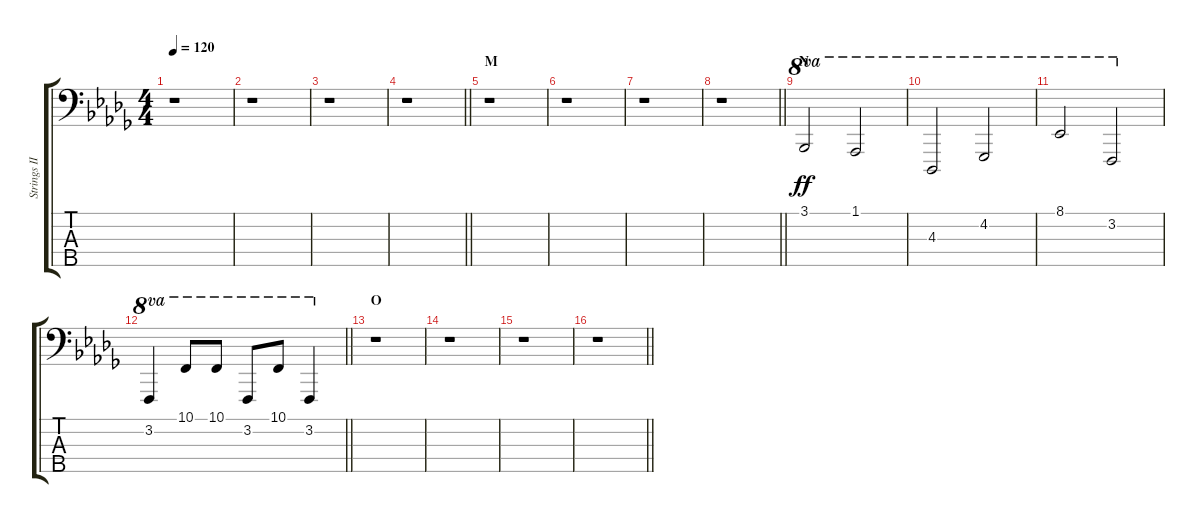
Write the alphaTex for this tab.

\track ("Strings II" "Strings II") {instrument stringensemble1}
\staff {score tabs}
\tuning (G2 D2 A1 E1 B0) {hide}
\ts (4 4)
\tempo 120
\clef f4
\ks db
r.1{dy ff} |
r.1 |
r.1 |
\barLineRight lightlight
r.1 |
\section ("" "M")
r.1 |
r.1 |
r.1 |
\barLineRight lightlight
r.1 |
\section ("" "N")
3.1.2{ot 8va} 1.1.2{ot 8va} |
4.3.2{ot 8va} 4.2.2{ot 8va} |
8.1.2{ot 8va} 3.2.2{ot 8va} |
\barLineRight lightlight
3.2.4{ot 8va} 10.1.8{ot 8va} 10.1.8{ot 8va} 3.2.8{ot 8va} 10.1.8{ot 8va} 3.2.4{ot 8va} |
\section ("" "O")
r.1 |
r.1 |
r.1 |
\barLineRight lightlight
r.1
